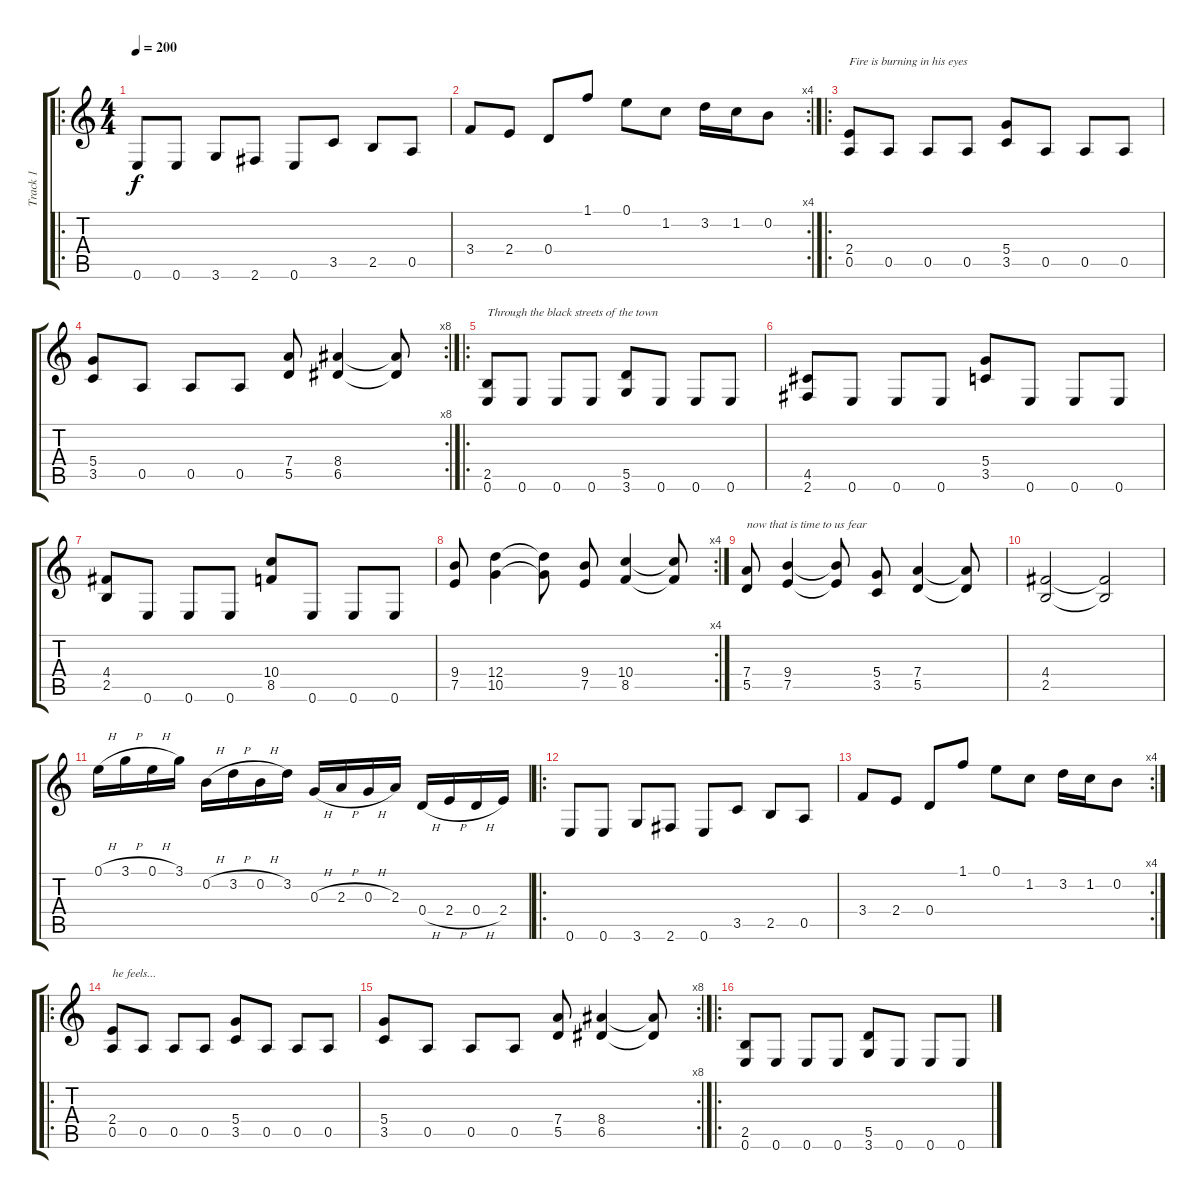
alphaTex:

\track ("Track 1" "Track 1") {instrument distortionguitar}
\staff {score tabs}
\tuning (E4 B3 G3 D3 A2 E2) {hide}
\ro
\ts (4 4)
\tempo 200
\clef g2
\ks c
0.6.8{dy f instrument distortionguitar} 0.6.8 3.6.8 2.6.8 0.6.8 3.5.8 2.5.8 0.5.8 |
\rc 4
3.4.8 2.4.8 0.4.8 1.1.8 0.1.8 1.2.8 3.2.16 1.2.16 0.2.8 |
\ro
(2.4 0.5).8{txt "Fire is burning in his eyes"} 0.5.8 0.5.8 0.5.8 (5.4 3.5).8 0.5.8 0.5.8 0.5.8 |
\rc 8
(5.4 3.5).8 0.5.8 0.5.8 0.5.8 (7.4 5.5).8 (8.4 6.5).4 (8.4{t} 6.5{t}).8 |
\ro
(2.5 0.6).8{txt "Through the black streets of the town"} 0.6.8 0.6.8 0.6.8 (5.5 3.6).8 0.6.8 0.6.8 0.6.8 |
(4.5 2.6).8 0.6.8 0.6.8 0.6.8 (5.4 3.5).8 0.6.8 0.6.8 0.6.8 |
(4.4 2.5).8 0.6.8 0.6.8 0.6.8 (10.4 8.5).8 0.6.8 0.6.8 0.6.8 |
\rc 4
(9.4 7.5).8 (12.4 10.5).4 (12.4{t} 10.5{t}).8 (9.4 7.5).8 (10.4 8.5).4 (10.4{t} 8.5{t}).8 |
(7.4 5.5).8{txt "now that is time to us fear"} (9.4 7.5).4 (9.4{t} 7.5{t}).8 (5.4 3.5).8 (7.4 5.5).4 (7.4{t} 5.5{t}).8 |
(4.4 2.5).2 (4.4{t} 2.5{t}).2 |
0.1{h}.16 3.1{h}.16 0.1{h}.16 3.1.16 0.2{h}.16 3.2{h}.16 0.2{h}.16 3.2.16 0.3{h}.16 2.3{h}.16 0.3{h}.16 2.3.16 0.4{h}.16 2.4{h}.16 0.4{h}.16 2.4.16 |
\ro
0.6.8 0.6.8 3.6.8 2.6.8 0.6.8 3.5.8 2.5.8 0.5.8 |
\rc 4
3.4.8 2.4.8 0.4.8 1.1.8 0.1.8 1.2.8 3.2.16 1.2.16 0.2.8 |
\ro
(2.4 0.5).8{txt "he feels..."} 0.5.8 0.5.8 0.5.8 (5.4 3.5).8 0.5.8 0.5.8 0.5.8 |
\rc 8
(5.4 3.5).8 0.5.8 0.5.8 0.5.8 (7.4 5.5).8 (8.4 6.5).4 (8.4{t} 6.5{t}).8 |
\ro
(2.5 0.6).8 0.6.8 0.6.8 0.6.8 (5.5 3.6).8 0.6.8 0.6.8 0.6.8
